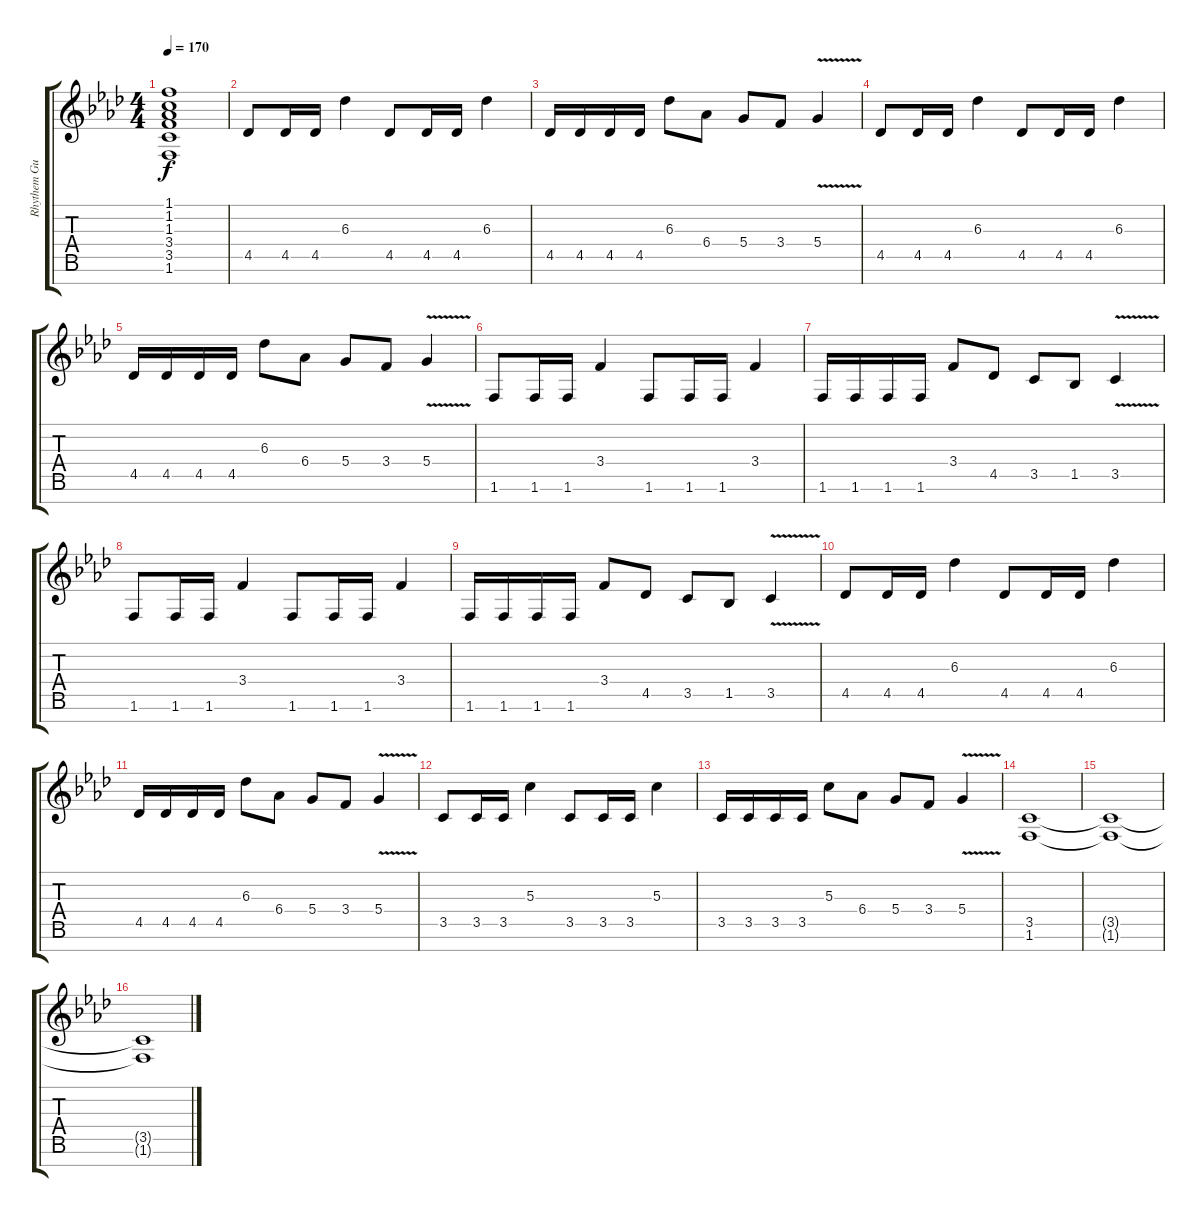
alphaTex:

\track ("Rhythem Guit. 1" "Rhythem Gu") {instrument distortionguitar}
\staff {score tabs}
\tuning (E4 B3 G3 D3 A2 E2 B1) {hide}
\ts (4 4)
\tempo 170
\clef g2
\ks fminor
(1.1{t} 1.2{t} 1.3{t} 3.4{t} 3.5{t} 1.6{t}).1{dy f} |
4.5.8{instrument distortionguitar} 4.5.16 4.5.16 6.3.4 4.5.8 4.5.16 4.5.16 6.3.4 |
4.5.16 4.5.16 4.5.16 4.5.16 6.3.8 6.4.8 5.4.8 3.4.8 5.4{v}.4 |
4.5.8 4.5.16 4.5.16 6.3.4 4.5.8 4.5.16 4.5.16 6.3.4 |
4.5.16 4.5.16 4.5.16 4.5.16 6.3.8 6.4.8 5.4.8 3.4.8 5.4{v}.4 |
1.6.8 1.6.16 1.6.16 3.4.4 1.6.8 1.6.16 1.6.16 3.4.4 |
1.6.16 1.6.16 1.6.16 1.6.16 3.4.8 4.5.8 3.5.8 1.5.8 3.5{v}.4 |
1.6.8 1.6.16 1.6.16 3.4.4 1.6.8 1.6.16 1.6.16 3.4.4 |
1.6.16 1.6.16 1.6.16 1.6.16 3.4.8 4.5.8 3.5.8 1.5.8 3.5{v}.4 |
4.5.8 4.5.16 4.5.16 6.3.4 4.5.8 4.5.16 4.5.16 6.3.4 |
4.5.16 4.5.16 4.5.16 4.5.16 6.3.8 6.4.8 5.4.8 3.4.8 5.4{v}.4 |
3.5.8 3.5.16 3.5.16 5.3.4 3.5.8 3.5.16 3.5.16 5.3.4 |
3.5.16 3.5.16 3.5.16 3.5.16 5.3.8 6.4.8 5.4.8 3.4.8 5.4{v}.4 |
(3.5 1.6).1 |
(3.5{t} 1.6{t}).1 |
(3.5{t} 1.6{t}).1
